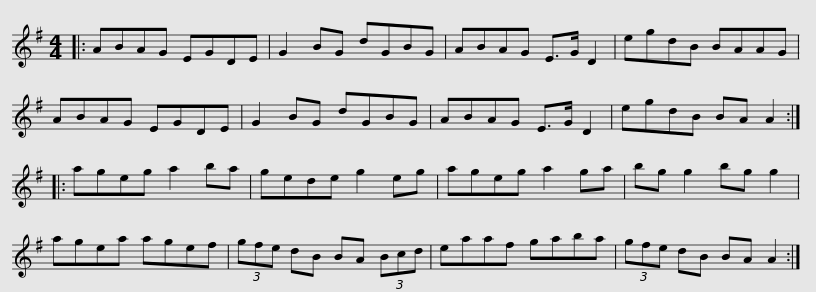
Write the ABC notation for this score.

X:1
L:1/8
M:4/4
I:linebreak $
K:G
V:1 treble
V:1
|: ABAG EGDE | G2 BG dGBG | ABAG E>G D2 | egdB BAAG | ABAG EGDE |$ %5
 G2 BG dGBG | ABAG E>G D2 | egdB BA A2 :: ageg a2 ba | gede g2 eg | %10
 ageg a2 ga |$ bg g2 bg g2 | agea agef | (3gfe dB BA (3Bcd | eaaf gaba | %15
 (3gfe dB BA A2 :| %16
